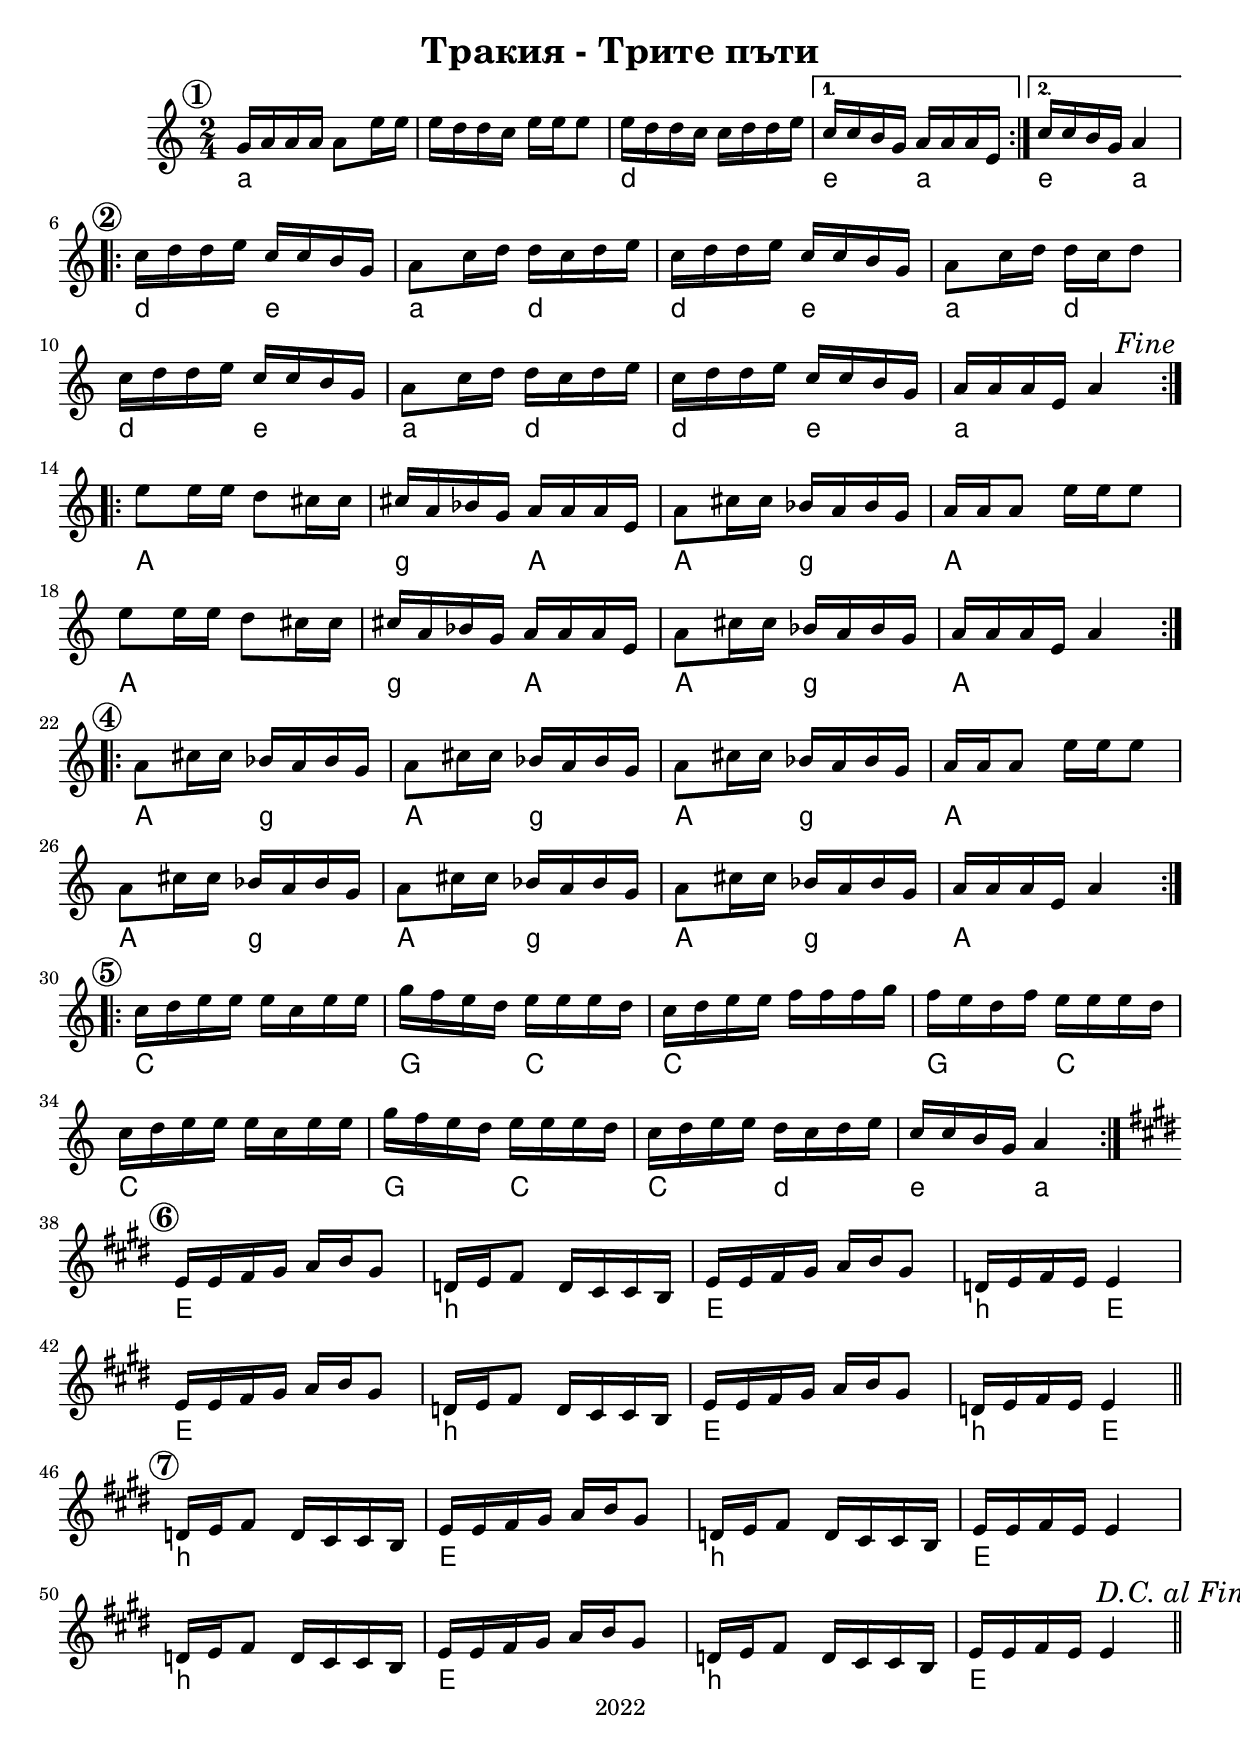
\version "2.22.1"
\include "deutsch.ly"

aMelody = \relative c'' {
  \repeat volta 2 {
    \key a \minor
    g16 a a a a8 e'16 e | e16 d d c e e e8 | e16 d d c c d d e |
  }
  \alternative {
    { c16 c h g a a a e }
    { c'16 c h g a4 }
  }
}
aChords = \chordmode {
  a2:m | s2 | d2:m |
  e4:m a:m |
  e4:m a:m |
}

bMelody = \relative c'' {
  \repeat volta 2 {
    c16 d d e c c h g | a8 c16 d d c d e | c16 d d e c c h g | a8 c16 d d c d8 |
    c16 d d e c c h g | a8 c16 d d c d e | c16 d d e c c h g | a16 a a e a4 |
  }
}
bChords = \chordmode {
  d4:m e:m | a4:m d:m | d4:m e:m | a4:m d:m |
  d4:m e:m | a4:m d:m | d4:m e:m | a2:m |
}

cMelody = \relative c'' {
  \repeat volta 2 {
    e8 e16 e d8 cis16 cis | cis16 a b g a a a e | a8 cis16 cis b a b g | a16 a a8 e'16 e e8 |
    e8 e16 e d8 cis16 cis | cis16 a b g a a a e | a8 cis16 cis b a b g | a16 a a e a4 |
  }
}
cChords = \chordmode {
  a2 | g4:m a | a4 g:m | a2 |
  a2 | g4:m a | a4 g:m | a2 |
}

dMelody = \relative c'' {
  \repeat volta 2 {
    a8 cis16 cis b a b g | a8 cis16 cis b a b g | a8 cis16 cis b a b g | a16 a a8 e'16 e e8 |
    a,8 cis16 cis b a b g | a8 cis16 cis b a b g | a8 cis16 cis b a b g | a16 a a e a4 |
  }
}
dChords = \chordmode {
  a4 g:m | a4 g:m | a4 g:m | a2 |
  a4 g:m | a4 g:m | a4 g:m | a2 |
}

eMelody = \relative c'' {
  \repeat volta 2 {
    c16 d e e e c e e | g16 f e d e e e d | c16 d e e f f f g | f e d f e e e d |
    c16 d e e e c e e | g16 f e d e e e d | c16 d e e d c d e  | c c h g a4 |
  }
}
eChords = \chordmode {
  c2 | g4 c4 | c2 | g4 c4 |
  c2 | g4 c4 | c4 d:m | e4:m a:m |
}

fMelody = \relative c' {
  e16 e fis gis a h gis8 | d16 e fis8 d16 cis cis h | e16 e fis gis a h gis8 | d16 e fis e e4 |
  e16 e fis gis a h gis8 | d16 e fis8 d16 cis cis h | e16 e fis gis a h gis8 | d16 e fis e e4 |
}
fChords = \chordmode {
  e2 | h2:m | e2 | h4:m e |
  e2 | h2:m | e2 | h4:m e | \bar "||"
}

gMelody = \relative c' {
  d16 e fis8 d16 cis cis h | e16 e fis gis a h gis8 | d16 e fis8 d16 cis cis h | e16 e fis e e4 |
  d16 e fis8 d16 cis cis h | e16 e fis gis a h gis8 | d16 e fis8 d16 cis cis h | e16 e fis e e4 |
}
gChords = \chordmode {
  h2:m | e2 | h2:m | e2 |
  h2:m | e2 | h2:m | e2 | \bar "||"
}

melody = {
  \clef treble
  \time 2/4
  \set tupletSpannerDuration = #(ly:make-moment 1 4)

  \mark \markup { \circle { \bold 1 } }
  \aMelody \break
  \mark \markup { \circle { \bold 2 } }
  \bMelody \break
  \once \override Score.RehearsalMark.break-visibility = #end-of-line-visible
  \once \override Score.RehearsalMark.self-alignment-X = #RIGHT
  \mark \markup { \italic "Fine" }
  %\mark \markup { \circle { \bold 3 } }
  \cMelody \break
  \mark \markup { \circle { \bold 4 } }
  \dMelody \break
  \mark \markup { \circle { \bold 5 } }
  \eMelody \break
  \mark \markup { \circle { \bold 6 } }
  \key e \major
  \fMelody \break
  \mark \markup { \circle { \bold 7 } }
  \gMelody \break
  \mark \markup { \italic "D.C. al Fine" }
}

harmonies = \chords {
  \germanChords
  \set chordNameLowercaseMinor = ##t

  \aChords
  \bChords
  \cChords
  \dChords
  \eChords
  \fChords
  \gChords
}

\header {
  title = "Тракия - Трите пъти"
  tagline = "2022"
}
\score {
  <<
    \new Staff \melody
    \new ChordNames \harmonies
  >>
}
